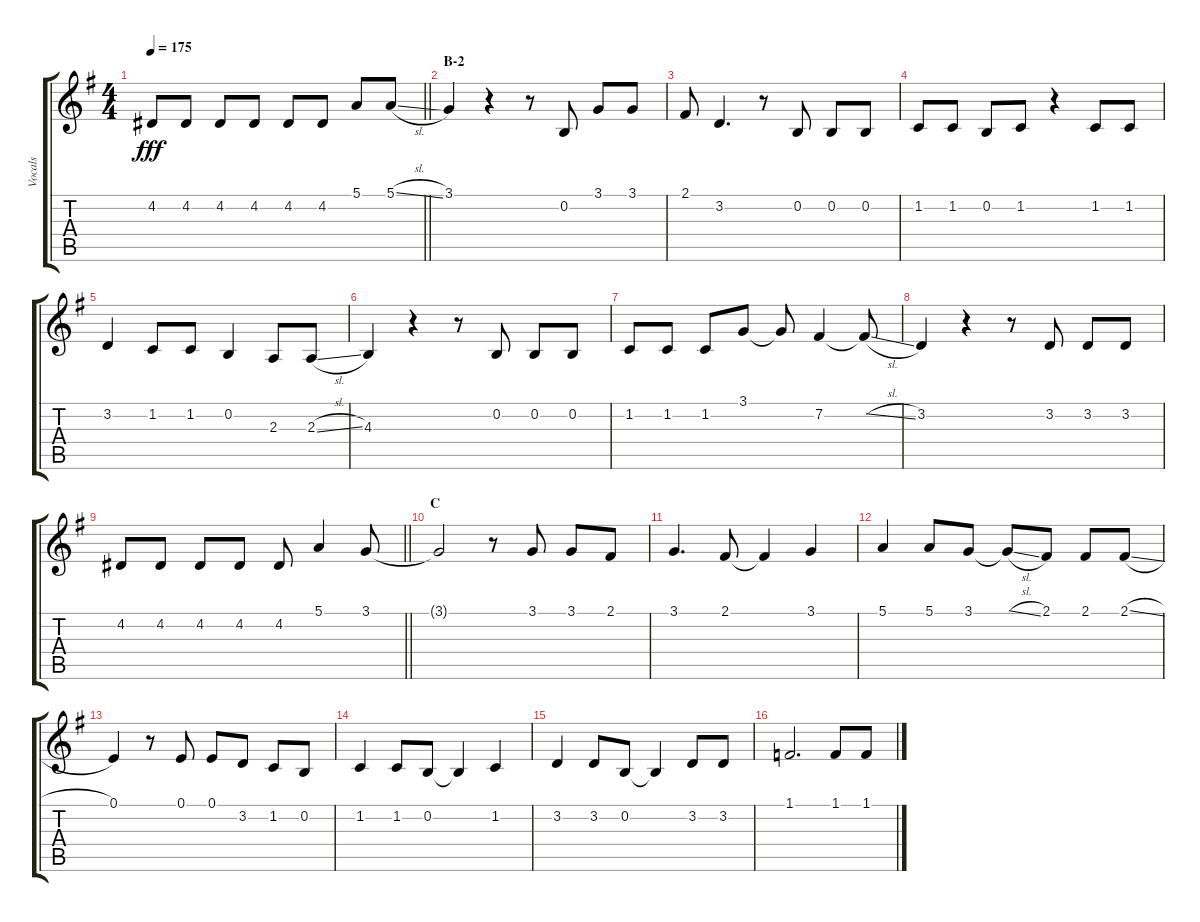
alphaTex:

\track ("Vocals" "Vocals") {instrument voiceoohs}
\staff {score tabs}
\tuning (E4 B3 G3 D3 A2 E2) {hide}
\ts (4 4)
\tempo 175
\clef g2
\barLineRight lightlight
\ks g
4.2.8{dy fff} 4.2.8 4.2.8 4.2.8 4.2.8 4.2.8 5.1.8 5.1{sl}.8 |
\section ("" "B-2")
3.1.4 r.4 r.8 0.2.8 3.1.8 3.1.8 |
2.1.8 3.2.4{d} r.8 0.2.8 0.2.8 0.2.8 |
1.2.8 1.2.8 0.2.8 1.2.8 r.4 1.2.8 1.2.8 |
3.2.4 1.2.8 1.2.8 0.2.4 2.3.8 2.3{sl}.8 |
4.3.4 r.4 r.8 0.2.8 0.2.8 0.2.8 |
1.2.8 1.2.8 1.2.8 3.1.8 3.1{t}.8 7.2.4 7.2{sl t}.8 |
3.2.4 r.4 r.8 3.2.8 3.2.8 3.2.8 |
\barLineRight lightlight
4.2.8 4.2.8 4.2.8 4.2.8 4.2.8 5.1.4 3.1.8 |
\section ("" "C")
3.1{t}.2 r.8 3.1.8 3.1.8 2.1.8 |
3.1.4{d} 2.1.8 2.1{t}.4 3.1.4 |
5.1.4 5.1.8 3.1.8 3.1{sl t}.8 2.1.8 2.1.8 2.1{sl}.8 |
0.1.4 r.8 0.1.8 0.1.8 3.2.8 1.2.8 0.2.8 |
1.2.4 1.2.8 0.2.8 0.2{t}.4 1.2.4 |
3.2.4 3.2.8 0.2.8 0.2{t}.4 3.2.8 3.2.8 |
1.1.2{d} 1.1.8 1.1{sl}.8
